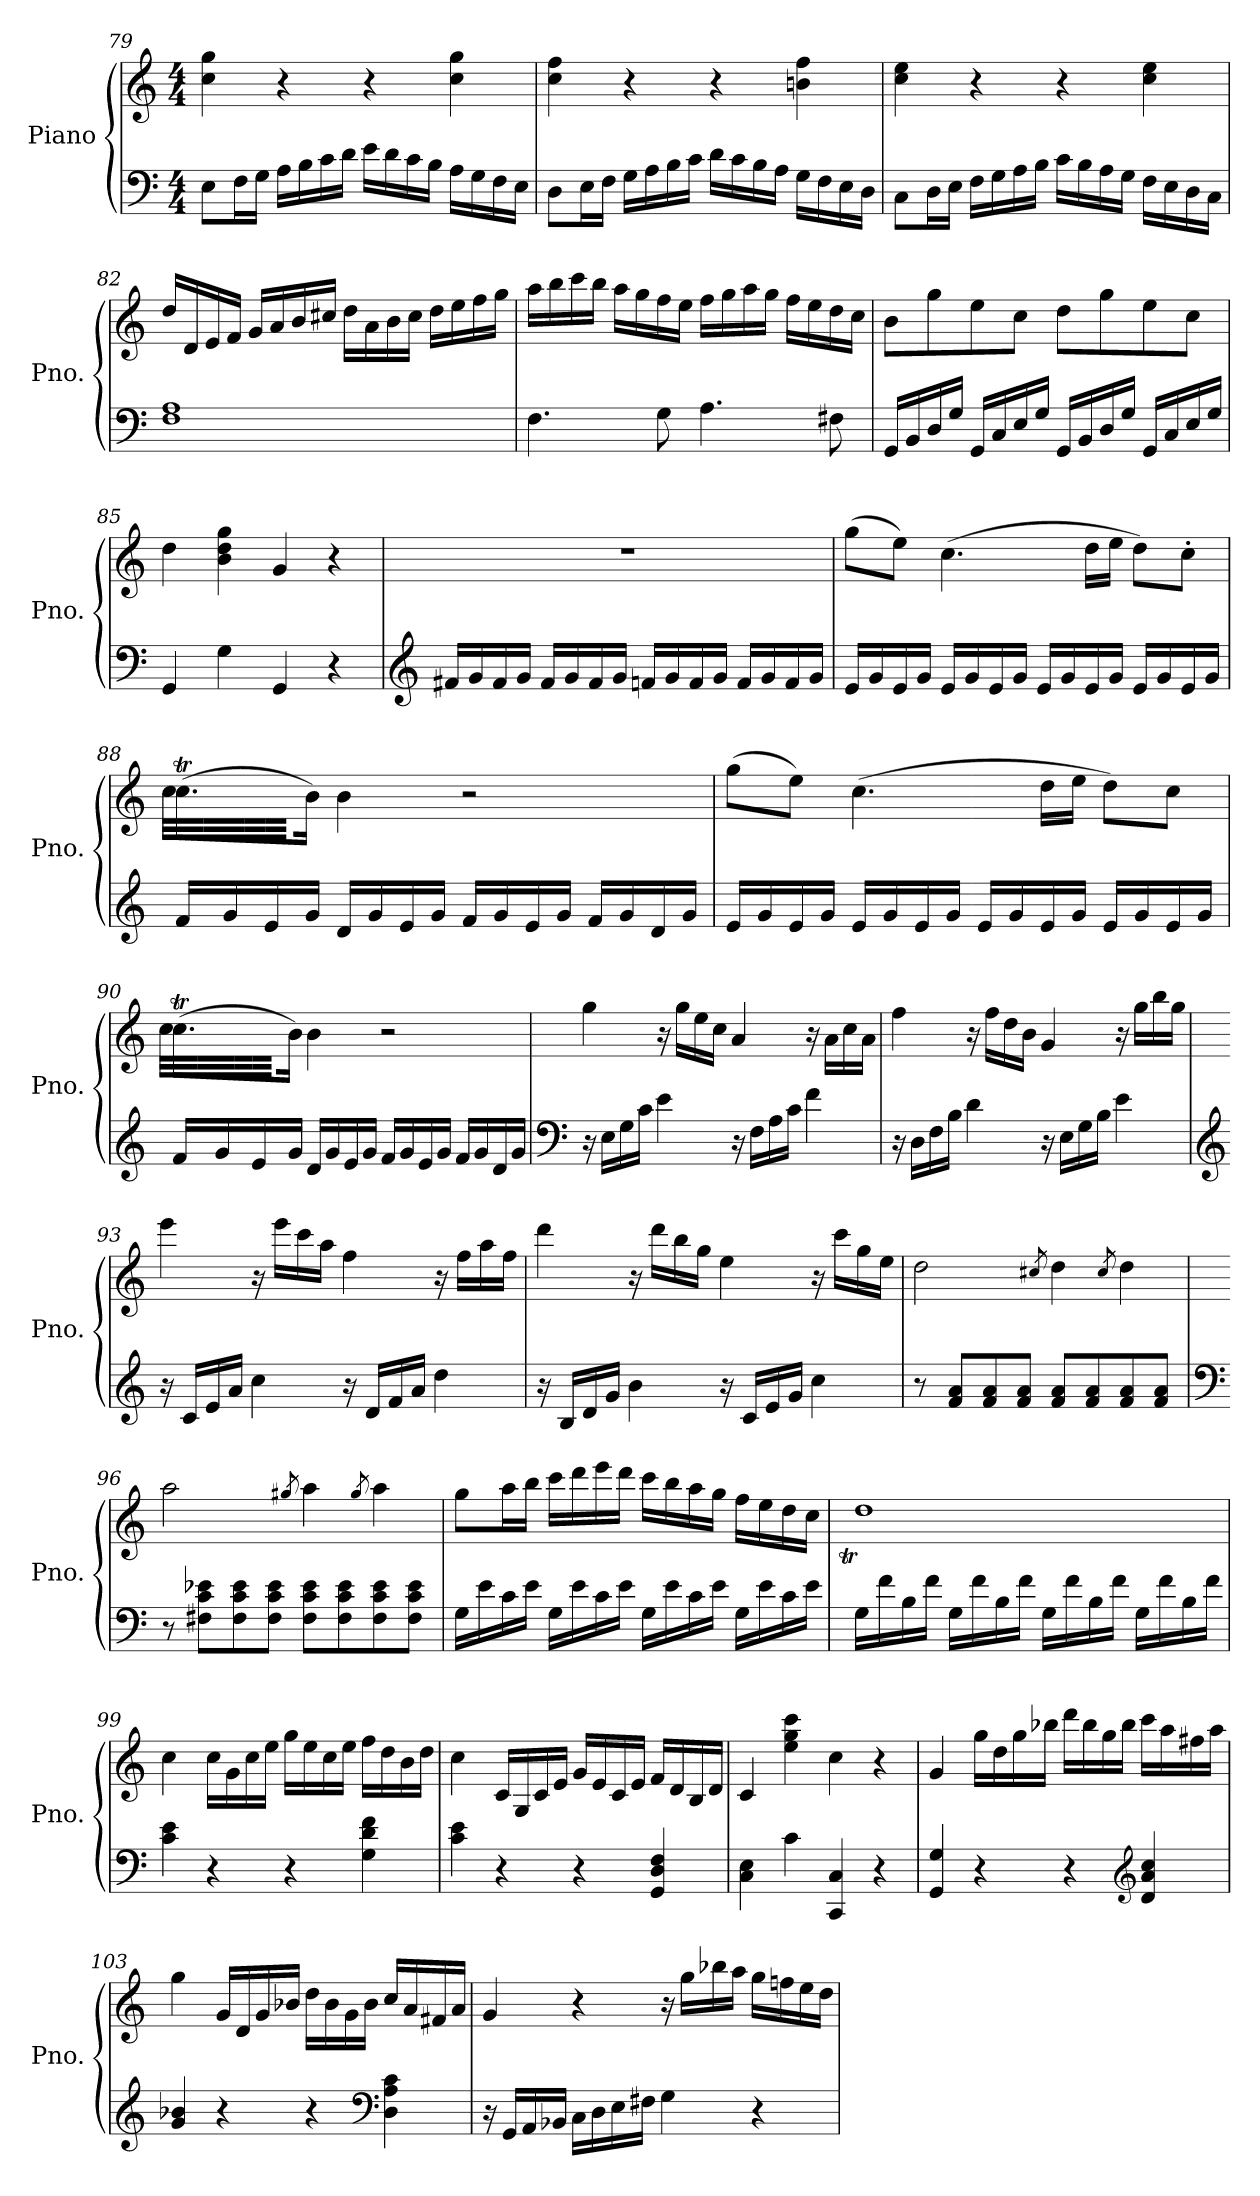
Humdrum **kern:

**kern	**kern
*part1	*part1
*staff2	*staff1
*I"Piano	*
*I'Pno.	*
*clefF4	*clefG2
*k[]	*k[]
*M4/4	*M4/4
=79	=79
8E\L	4cc\ 4gg\
16F\L	.
16G\JJ	.
16A\LL	4r
16B\	.
16c\	.
16d\JJ	.
16e\LL	4r
16d\	.
16c\	.
16B\JJ	.
16A\LL	4cc\ 4gg\
16G\	.
16F\	.
16E\JJ	.
!!LO:LB:g=z
=80	=80
8D\L	4cc\ 4ff\
16E\L	.
16F\JJ	.
16G\LL	4r
16A\	.
16B\	.
16c\JJ	.
16d\LL	4r
16c\	.
16B\	.
16A\JJ	.
16G\LL	4bn\ 4ff\
16F\	.
16E\	.
16D\JJ	.
=81	=81
8C\L	4cc\ 4ee\
16D\L	.
16E\JJ	.
16F\LL	4r
16G\	.
16A\	.
16B\JJ	.
16c\LL	4r
16B\	.
16A\	.
16G\JJ	.
16F\LL	4cc\ 4ee\
16E\	.
16D\	.
16C\JJ	.
=82	=82
1F 1A	16dd/LL
.	16d/
.	16e/
.	16f/JJ
.	16g/LL
.	16a/
.	16b/
.	16cc#X/JJ
.	16dd\LL
.	16a\
.	16b\
.	16cc#\JJ
.	16dd\LL
.	16ee\
.	16ff\
.	16gg\JJ
!!LO:LB:g=z
=83	=83
4.F\	16aa\LL
.	16bb\
.	16ccc\
.	16bb\JJ
.	16aa\LL
.	16gg\
8G\	16ff\
.	16ee\JJ
4.A\	16ff\LL
.	16gg\
.	16aa\
.	16gg\JJ
.	16ff\LL
.	16ee\
8F#X\	16dd\
.	16cc\JJ
=84	=84
16GG/LL	8b\L
16BB/	.
16D/	8gg\
16G/JJ	.
16GG/LL	8ee\
16C/	.
16E/	8cc\J
16G/JJ	.
16GG/LL	8dd\L
16BB/	.
16D/	8gg\
16G/JJ	.
16GG/LL	8ee\
16C/	.
16E/	8cc\J
16G/JJ	.
=85	=85
4GG/	4dd\
4G\	4b\ 4dd\ 4gg\
4GG/	4g/
4r	4r
!!LO:LB:g=z
=86	=86
*clefG2	*
16f#X/LL	1r
16g/	.
16f#/	.
16g/JJ	.
16f#/LL	.
16g/	.
16f#/	.
16g/JJ	.
16fn/LL	.
16g/	.
16f/	.
16g/JJ	.
16f/LL	.
16g/	.
16f/	.
16g/JJ	.
=87	=87
16e/LL	(8gg\L
16g/	.
16e/	8ee\J)
16g/JJ	.
16e/LL	(4.cc\
16g/	.
16e/	.
16g/JJ	.
16e/LL	.
16g/	.
16e/	16dd\LL
16g/JJ	16ee\JJ
16e/LL	8dd\L)
16g/	.
16e/	8cc'\J
16g/JJ	.
!!LO:PB:g=z
=88	=88
*	*^
16f/LL	(8.ccT\L	32cc\LLL
.	.	32b\yy
16g/	.	32cc\yy
.	.	32b\yy
16e/	.	32cc\yy
.	.	32b\JJJyy
16g/JJ	16b\Jk)	2ryy
16d/LL	4b\	.
16g/	.	.
16e/	.	.
16g/JJ	.	.
16f/LL	2r	.
16g/	.	.
16e/	.	.
16g/JJ	.	4ryy
16f/LL	.	.
16g/	.	.
16d/	.	.
16g/JJ	.	16ryy
*	*v	*v
=89	=89
16e/LL	(8gg\L
16g/	.
16e/	8ee\J)
16g/JJ	.
16e/LL	(4.cc\
16g/	.
16e/	.
16g/JJ	.
16e/LL	.
16g/	.
16e/	16dd\LL
16g/JJ	16ee\JJ
16e/LL	8dd\L)
16g/	.
16e/	8cc\J
16g/JJ	.
!!LO:LB:g=z
=90	=90
*	*^
16f/LL	(8.ccT\L	32cc\LLL
.	.	32b\yy
16g/	.	32cc\yy
.	.	32b\yy
16e/	.	32cc\yy
.	.	32b\JJJyy
16g/JJ	16b\Jk)	2ryy
16d/LL	4b\	.
16g/	.	.
16e/	.	.
16g/JJ	.	.
16f/LL	2r	.
16g/	.	.
16e/	.	.
16g/JJ	.	4ryy
16f/LL	.	.
16g/	.	.
16d/	.	.
16g/JJ	.	16ryy
*	*v	*v
=91	=91
*clefF4	*
16r	4gg\
16E\LL	.
16G\	.
16c\JJ	.
4e\	16r
.	16gg\LL
.	16ee\
.	16cc\JJ
16r	4a/
16F\LL	.
16A\	.
16c\JJ	.
4f\	16r
.	16a\LL
.	16cc\
.	16a\JJ
!!LO:LB:g=z
=92	=92
16r	4ff\
16D\LL	.
16F\	.
16B\JJ	.
4d\	16r
.	16ff\LL
.	16dd\
.	16b\JJ
16r	4g/
16E\LL	.
16G\	.
16B\JJ	.
4e\	16r
.	16gg\LL
.	16bb\
.	16gg\JJ
=93	=93
*clefG2	*
16r	4eee\
16c/LL	.
16e/	.
16a/JJ	.
4cc\	16r
.	16eee\LL
.	16ccc\
.	16aa\JJ
16r	4ff\
16d/LL	.
16f/	.
16a/JJ	.
4dd\	16r
.	16ff\LL
.	16aa\
.	16ff\JJ
=94	=94
16r	4ddd\
16B/LL	.
16d/	.
16g/JJ	.
4b\	16r
.	16ddd\LL
.	16bb\
.	16gg\JJ
16r	4ee\
16c/LL	.
16e/	.
16g/JJ	.
4cc\	16r
.	16ccc\LL
.	16gg\
.	16ee\JJ
!!LO:LB:g=z
=95	=95
8r	2dd\
8f/ 8a/L	.
8f/ 8a/	.
8f/ 8a/J	.
.	8qcc#X/
8f/ 8a/L	4dd\
8f/ 8a/	.
.	8qcc#/
8f/ 8a/	4dd\
8f/ 8a/J	.
=96	=96
*clefF4	*
8r	2aa\
8F#X\ 8c\ 8e-X\L	.
8F#\ 8c\ 8e-\	.
8F#\ 8c\ 8e-\J	.
.	8qgg#X/
8F#\ 8c\ 8e-\L	4aa\
8F#\ 8c\ 8e-\	.
.	8qgg#/
8F#\ 8c\ 8e-\	4aa\
8F#\ 8c\ 8e-\J	.
=97	=97
16G\LL	8gg\L
16e\	.
16c\	16aa\L
16e\JJ	16bb\JJ
16G\LL	16ccc\LL
16e\	16ddd\
16c\	16eee\
16e\JJ	16ddd\JJ
16G\LL	16ccc\LL
16e\	16bb\
16c\	16aa\
16e\JJ	16gg\JJ
16G\LL	16ff\LL
16e\	16ee\
16c\	16dd\
16e\JJ	16cc\JJ
!!LO:LB:g=z
=98	=98
*	*^
16G\LL	1dd	16ddT\LLyy
16f\	.	16ee\yy
16B\	.	16dd\yy
16f\JJ	.	16ee\JJyy
16G\LL	.	16dd\LLyy
16f\	.	16ee\yy
16B\	.	16dd\yy
16f\JJ	.	16ee\JJyy
16G\LL	.	16dd\LLyy
16f\	.	16ee\yy
16B\	.	16dd\yy
16f\JJ	.	16ee\JJyy
16G\LL	.	16dd\LLyy
16f\	.	16eeTTT\yy
16B\	.	16dd\yy
16f\JJ	.	16ee\JJyy
*	*v	*v
=99	=99
4c\ 4e\	4cc\
4r	16cc\LL
.	16g\
.	16cc\
.	16ee\JJ
4r	16gg\LL
.	16ee\
.	16cc\
.	16ee\JJ
4G\ 4d\ 4f\	16ff\LL
.	16dd\
.	16b\
.	16dd\JJ
=100	=100
4c\ 4e\	4cc\
4r	16c/LL
.	16G/
.	16c/
.	16e/JJ
4r	16g/LL
.	16e/
.	16c/
.	16e/JJ
4GG/ 4D/ 4F/	16f/LL
.	16d/
.	16B/
.	16d/JJ
=101	=101
4C\ 4E\	4c/
4c\	4ee\ 4gg\ 4ccc\
4CC/ 4C/	4cc\
4r	4r
!!LO:PB:g=z
=102	=102
4GG/ 4G/	4g/
4r	16gg\LL
.	16dd\
.	16gg\
.	16bb-X\JJ
4r	16ddd\LL
.	16bb-\
.	16gg\
.	16bb-\JJ
*clefG2	*
4d/ 4a/ 4cc/	16ccc\LL
.	16aa\
.	16ff#X\
.	16aa\JJ
=103	=103
4g/ 4b-X/	4gg\
4r	16g/LL
.	16d/
.	16g/
.	16b-X/JJ
4r	16dd\LL
.	16b-\
.	16g\
.	16b-\JJ
*clefF4	*
4D\ 4A\ 4c\	16cc/LL
.	16a/
.	16f#X/
.	16a/JJ
!!LO:LB:g=z
=104	=104
16r	4g/
16GG/LL	.
16AA/	.
16BB-X/JJ	.
16C\LL	4r
16D\	.
16E\	.
16F#X\JJ	.
4G\	16r
.	16gg\LL
.	16bb-X\
.	16aa\JJ
4r	16gg\LL
.	16ffn\
.	16ee\
.	16dd\JJ
=	=
*-	*-
